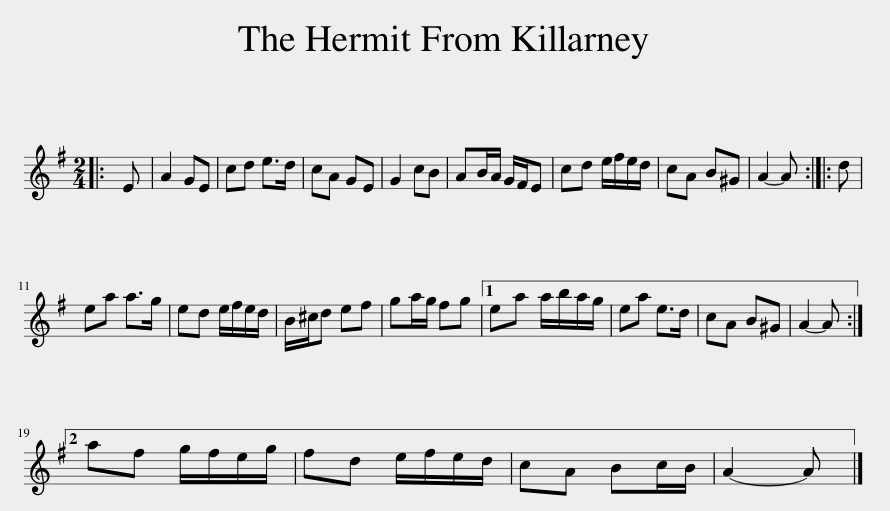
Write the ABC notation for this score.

X:1
L:1/8
M:2/4
I:linebreak $
K:G
V:1 treble
V:1
|: E | A2 GE | cd e>d | cA GE | G2 cB | %5
 AB/A/ G/F/E | cd e/f/e/d/ | cA B^G | A2- A :: d |$ %10
 ea a>g | ed e/f/e/d/ | B/^c/d ef | ga/g/ fg |1 ea a/b/a/g/ | %15
 ea e>d | cA B^G | A2- A :|2$ af g/f/e/g/ | fd e/f/e/d/ | %20
 cA Bc/B/ | A2- A |] %22
